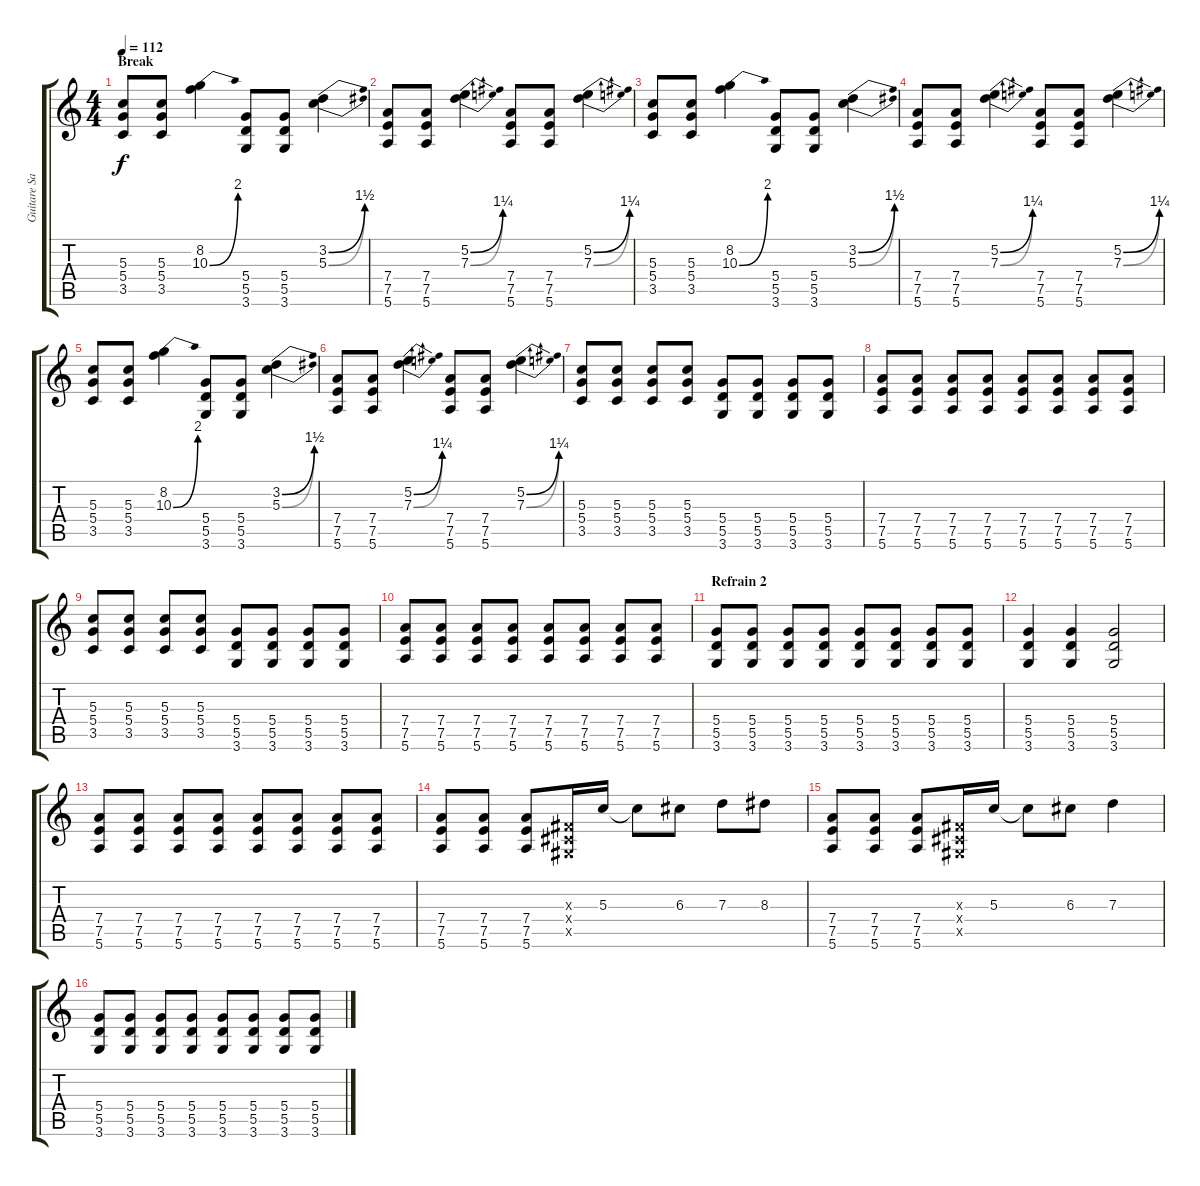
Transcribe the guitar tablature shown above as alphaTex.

\track ("Guitare Saturé" "Guitare Sa") {instrument distortionguitar}
\staff {score tabs}
\tuning (E4 B3 G3 D3 A2 E2) {hide}
\ts (4 4)
\section ("" "Break")
\tempo 112
\clef g2
\ks c
(5.3 5.4 3.5).8{dy f} (5.3 5.4 3.5).8 (8.2 10.3{be (bend 0 0 60 8)}).4 (5.4 5.5 3.6).8 (5.4 5.5 3.6).8 (3.2{be (bend 0 0 60 6)} 5.3{be (bend 0 0 60 6)}).4 |
(7.4 7.5 5.6).8 (7.4 7.5 5.6).8 (5.2{be (bend 0 0 60 5)} 7.3{be (bend 0 0 60 5)}).4 (7.4 7.5 5.6).8 (7.4 7.5 5.6).8 (5.2{be (bend 0 0 60 5)} 7.3{be (bend 0 0 60 5)}).4 |
(5.3 5.4 3.5).8 (5.3 5.4 3.5).8 (8.2 10.3{be (bend 0 0 60 8)}).4 (5.4 5.5 3.6).8 (5.4 5.5 3.6).8 (3.2{be (bend 0 0 60 6)} 5.3{be (bend 0 0 60 6)}).4 |
(7.4 7.5 5.6).8 (7.4 7.5 5.6).8 (5.2{be (bend 0 0 60 5)} 7.3{be (bend 0 0 60 5)}).4 (7.4 7.5 5.6).8 (7.4 7.5 5.6).8 (5.2{be (bend 0 0 60 5)} 7.3{be (bend 0 0 60 5)}).4 |
(5.3 5.4 3.5).8 (5.3 5.4 3.5).8 (8.2 10.3{be (bend 0 0 60 8)}).4 (5.4 5.5 3.6).8 (5.4 5.5 3.6).8 (3.2{be (bend 0 0 60 6)} 5.3{be (bend 0 0 60 6)}).4 |
(7.4 7.5 5.6).8 (7.4 7.5 5.6).8 (5.2{be (bend 0 0 60 5)} 7.3{be (bend 0 0 60 5)}).4 (7.4 7.5 5.6).8 (7.4 7.5 5.6).8 (5.2{be (bend 0 0 60 5)} 7.3{be (bend 0 0 60 5)}).4 |
(5.3 5.4 3.5).8 (5.3 5.4 3.5).8 (5.3 5.4 3.5).8 (5.3 5.4 3.5).8 (5.4 5.5 3.6).8 (5.4 5.5 3.6).8 (5.4 5.5 3.6).8 (5.4 5.5 3.6).8 |
(7.4 7.5 5.6).8 (7.4 7.5 5.6).8 (7.4 7.5 5.6).8 (7.4 7.5 5.6).8 (7.4 7.5 5.6).8 (7.4 7.5 5.6).8 (7.4 7.5 5.6).8 (7.4 7.5 5.6).8 |
(5.3 5.4 3.5).8 (5.3 5.4 3.5).8 (5.3 5.4 3.5).8 (5.3 5.4 3.5).8 (5.4 5.5 3.6).8 (5.4 5.5 3.6).8 (5.4 5.5 3.6).8 (5.4 5.5 3.6).8 |
(7.4 7.5 5.6).8 (7.4 7.5 5.6).8 (7.4 7.5 5.6).8 (7.4 7.5 5.6).8 (7.4 7.5 5.6).8 (7.4 7.5 5.6).8 (7.4 7.5 5.6).8 (7.4 7.5 5.6).8 |
\section ("" "Refrain 2")
(5.4 5.5 3.6).8 (5.4 5.5 3.6).8 (5.4 5.5 3.6).8 (5.4 5.5 3.6).8 (5.4 5.5 3.6).8 (5.4 5.5 3.6).8 (5.4 5.5 3.6).8 (5.4 5.5 3.6).8 |
(5.4 5.5 3.6).4 (5.4 5.5 3.6).4 (5.4 5.5 3.6).2 |
(7.4 7.5 5.6).8 (7.4 7.5 5.6).8 (7.4 7.5 5.6).8 (7.4 7.5 5.6).8 (7.4 7.5 5.6).8 (7.4 7.5 5.6).8 (7.4 7.5 5.6).8 (7.4 7.5 5.6).8 |
(7.4 7.5 5.6).8 (7.4 7.5 5.6).8 (7.4 7.5 5.6).8 (-1.3{x} -1.4{x} -1.5{x}).16 5.3.16 5.3{t}.8 6.3.8 7.3.8 8.3.8 |
(7.4 7.5 5.6).8 (7.4 7.5 5.6).8 (7.4 7.5 5.6).8 (-1.3{x} -1.4{x} -1.5{x}).16 5.3.16 5.3{t}.8 6.3.8 7.3.4 |
(5.4 5.5 3.6).8 (5.4 5.5 3.6).8 (5.4 5.5 3.6).8 (5.4 5.5 3.6).8 (5.4 5.5 3.6).8 (5.4 5.5 3.6).8 (5.4 5.5 3.6).8 (5.4 5.5 3.6).8
